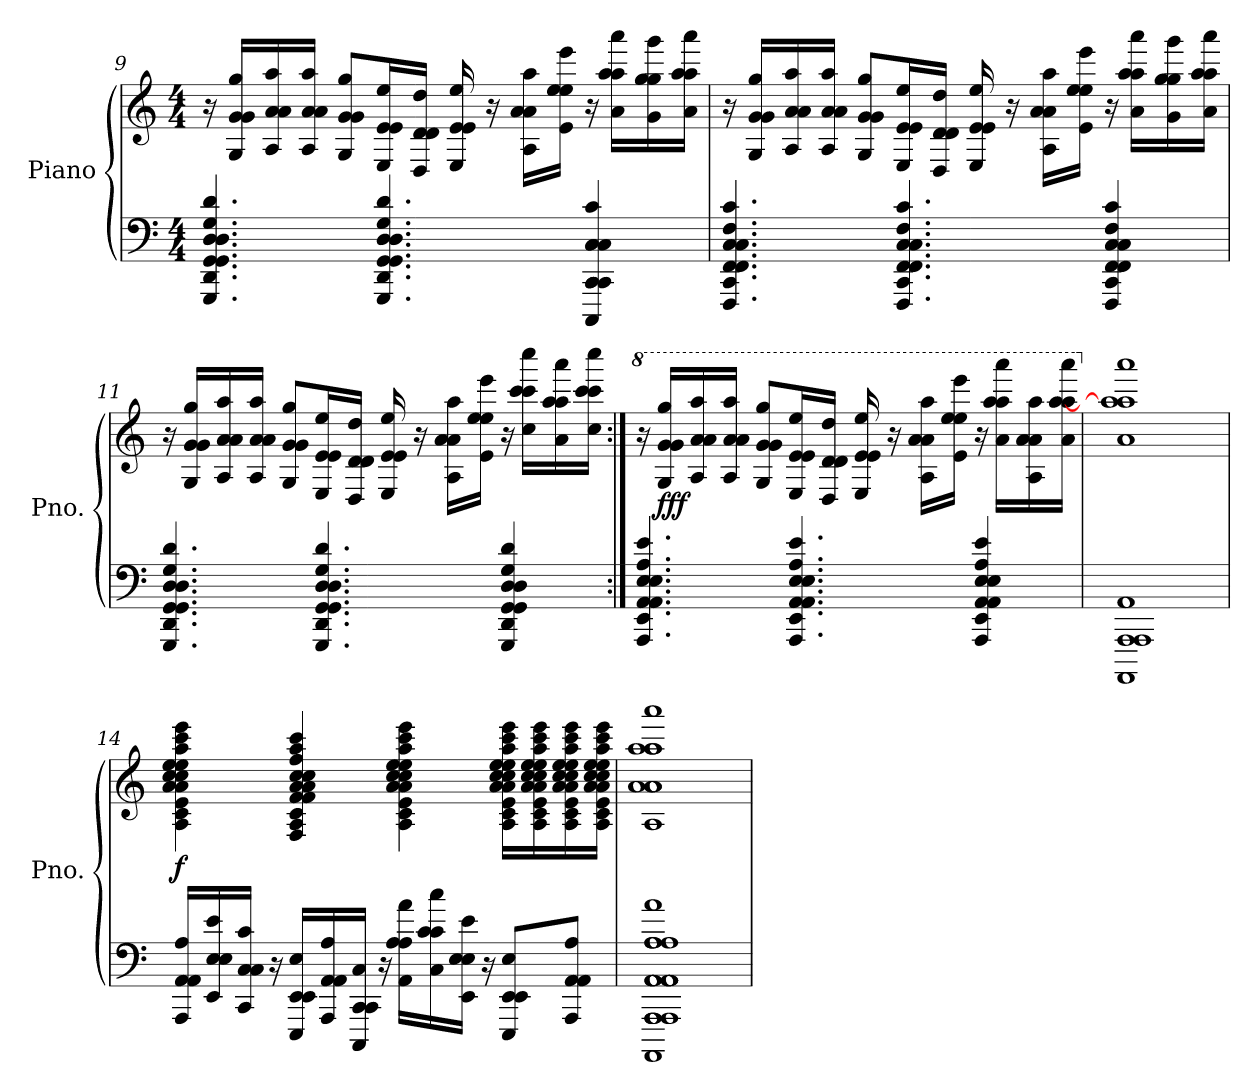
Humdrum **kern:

**kern	**kern	**dynam
*part1	*part1	*part1
*staff2	*staff1	*staff1/2
*I"Piano	*	*
*I'Pno.	*	*
!!LO:LB:g=z
*clefF4	*clefG2	*
*k[]	*k[]	*
*M4/4	*M4/4	*
=9	=9	=9
4.GGG/ 4.DD/ 4.GG/ 4.GG/ 4.D/ 4.D/ 4.G/ 4.d/	16r	.
.	16G/ 16g/ 16g/ 16gg/LL	.
.	16A/ 16a/ 16a/ 16aa/	.
.	16A/ 16a/ 16a/ 16aa/JJ	.
.	8G/ 8g/ 8g/ 8gg/L	.
4.GGG/ 4.DD/ 4.GG/ 4.GG/ 4.D/ 4.D/ 4.G/ 4.d/	16E/ 16e/ 16e/ 16ee/L	.
.	16D/ 16d/ 16d/ 16dd/JJ	.
.	16E/ 16e/ 16e/ 16ee/	.
.	16r	.
.	16A\ 16a\ 16a\ 16aa\LL	.
.	16e\ 16ee\ 16ee\ 16eee\JJ	.
4CCC/ 4CC/ 4CC/ 4CC/ 4C/ 4C/ 4C/ 4c/	16r	.
.	16a\ 16aa\ 16aa\ 16aaa\LL	.
.	16g\ 16gg\ 16gg\ 16ggg\	.
.	16a\ 16aa\ 16aa\ 16aaa\JJ	.
!!LO:LB:g=z
=10	=10	=10
4.FFF/ 4.CC/ 4.FF/ 4.FF/ 4.C/ 4.C/ 4.F/ 4.c/	16r	.
.	16G/ 16g/ 16g/ 16gg/LL	.
.	16A/ 16a/ 16a/ 16aa/	.
.	16A/ 16a/ 16a/ 16aa/JJ	.
.	8G/ 8g/ 8g/ 8gg/L	.
4.FFF/ 4.CC/ 4.FF/ 4.FF/ 4.C/ 4.C/ 4.F/ 4.c/	16E/ 16e/ 16e/ 16ee/L	.
.	16D/ 16d/ 16d/ 16dd/JJ	.
.	16E/ 16e/ 16e/ 16ee/	.
.	16r	.
.	16A\ 16a\ 16a\ 16aa\LL	.
.	16e\ 16ee\ 16ee\ 16eee\JJ	.
4FFF/ 4CC/ 4FF/ 4FF/ 4C/ 4C/ 4F/ 4c/	16r	.
.	16a\ 16aa\ 16aa\ 16aaa\LL	.
.	16g\ 16gg\ 16gg\ 16ggg\	.
.	16a\ 16aa\ 16aa\ 16aaa\JJ	.
!!LO:LB:g=z
=11	=11	=11
4.GGG/ 4.DD/ 4.GG/ 4.GG/ 4.D/ 4.D/ 4.G/ 4.d/	16r	.
.	16G/ 16g/ 16g/ 16gg/LL	.
.	16A/ 16a/ 16a/ 16aa/	.
.	16A/ 16a/ 16a/ 16aa/JJ	.
.	8G/ 8g/ 8g/ 8gg/L	.
4.GGG/ 4.DD/ 4.GG/ 4.GG/ 4.D/ 4.D/ 4.G/ 4.d/	16E/ 16e/ 16e/ 16ee/L	.
.	16D/ 16d/ 16d/ 16dd/JJ	.
.	16E/ 16e/ 16e/ 16ee/	.
.	16r	.
.	16A\ 16a\ 16a\ 16aa\LL	.
.	16e\ 16ee\ 16ee\ 16eee\JJ	.
4GGG/ 4DD/ 4GG/ 4GG/ 4D/ 4D/ 4G/ 4d/	16r	.
.	16cc\ 16ccc\ 16ccc\ 16cccc\LL	.
.	16a\ 16aa\ 16aa\ 16aaa\	.
.	16cc\ 16ccc\ 16ccc\ 16cccc\JJ	.
!!LO:LB:g=z
=12:|!	=12:|!	=12:|!
*	*8va	*
4.AAA/ 4.EE/ 4.AA/ 4.AA/ 4.E/ 4.E/ 4.A/ 4.e/	16r	.
!	!	!LO:DY:b
.	16g/ 16gg/ 16gg/ 16ggg/LL	fff
.	16a/ 16aa/ 16aa/ 16aaa/	.
.	16a/ 16aa/ 16aa/ 16aaa/JJ	.
.	8g/ 8gg/ 8gg/ 8ggg/L	.
4.AAA/ 4.EE/ 4.AA/ 4.AA/ 4.E/ 4.E/ 4.A/ 4.e/	16e/ 16ee/ 16ee/ 16eee/L	.
.	16d/ 16dd/ 16dd/ 16ddd/JJ	.
.	16e/ 16ee/ 16ee/ 16eee/	.
.	16r	.
.	16a\ 16aa\ 16aa\ 16aaa\LL	.
.	16ee\ 16eee\ 16eee\ 16eeee\JJ	.
4AAA/ 4EE/ 4AA/ 4AA/ 4E/ 4E/ 4A/ 4e/	16r	.
.	16aa\ 16aaa\ 16aaa\ 16aaaa\LL	.
.	16a\ 16aa\ 16aa\ 16aaa\	.
.	16aa\ [16aaa\ 16aaa\ 16aaaa\JJ	.
=13	=13	=13
*	*X8va	*
1AAAA 1AAA 1AAA 1AA	1a 1aa] 1aa 1aaa	.
!!LO:PB:g=z
=14	=14	=14
!	!	!LO:DY:b
16AAA/ 16AA/ 16AA/ 16A/LL	4A\ 4c\ 4e\ 4a\ 4a\ 4cc\ 4cc\ 4ee\ 4ee\ 4aa\ 4ccc\ 4eee\	f
16EE/ 16E/ 16E/ 16e/	.	.
16CC/ 16C/ 16C/ 16c/JJ	.	.
16r	.	.
16EEE/ 16EE/ 16EE/ 16E/LL	4F/ 4A/ 4c/ 4f/ 4f/ 4a/ 4a/ 4cc/ 4cc/ 4ff/ 4aa/ 4ccc/	.
16AAA/ 16AA/ 16AA/ 16A/	.	.
16CCC/ 16CC/ 16CC/ 16C/JJ	.	.
16r	.	.
16AA\ 16A\ 16A\ 16a\LL	4A\ 4c\ 4e\ 4a\ 4a\ 4cc\ 4cc\ 4ee\ 4ee\ 4aa\ 4ccc\ 4eee\	.
16C\ 16c\ 16c\ 16cc\	.	.
16EE\ 16E\ 16E\ 16e\JJ	.	.
16r	.	.
8EEE/ 8EE/ 8EE/ 8E/L	16A\ 16c\ 16e\ 16a\ 16a\ 16cc\ 16cc\ 16ee\ 16ee\ 16aa\ 16ccc\ 16eee\LL	.
.	16A\ 16c\ 16e\ 16a\ 16a\ 16cc\ 16cc\ 16ee\ 16ee\ 16aa\ 16ccc\ 16eee\	.
8AAA/ 8AA/ 8AA/ 8A/J	16A\ 16c\ 16e\ 16a\ 16a\ 16cc\ 16cc\ 16ee\ 16ee\ 16aa\ 16ccc\ 16eee\	.
.	16A\ 16c\ 16e\ 16a\ 16a\ 16cc\ 16cc\ 16ee\ 16ee\ 16aa\ 16ccc\ 16eee\JJ	.
=15	=15	=15
!	!	!LO:DY:b=2
1AAAA 1AAA 1AAA 1AAA 1AA 1AA 1AA 1AA 1A 1A 1A 1a	1A 1a 1a 1a 1aa 1aa 1aa 1aaa	other-dynamics
=	=	=
*-	*-	*-
